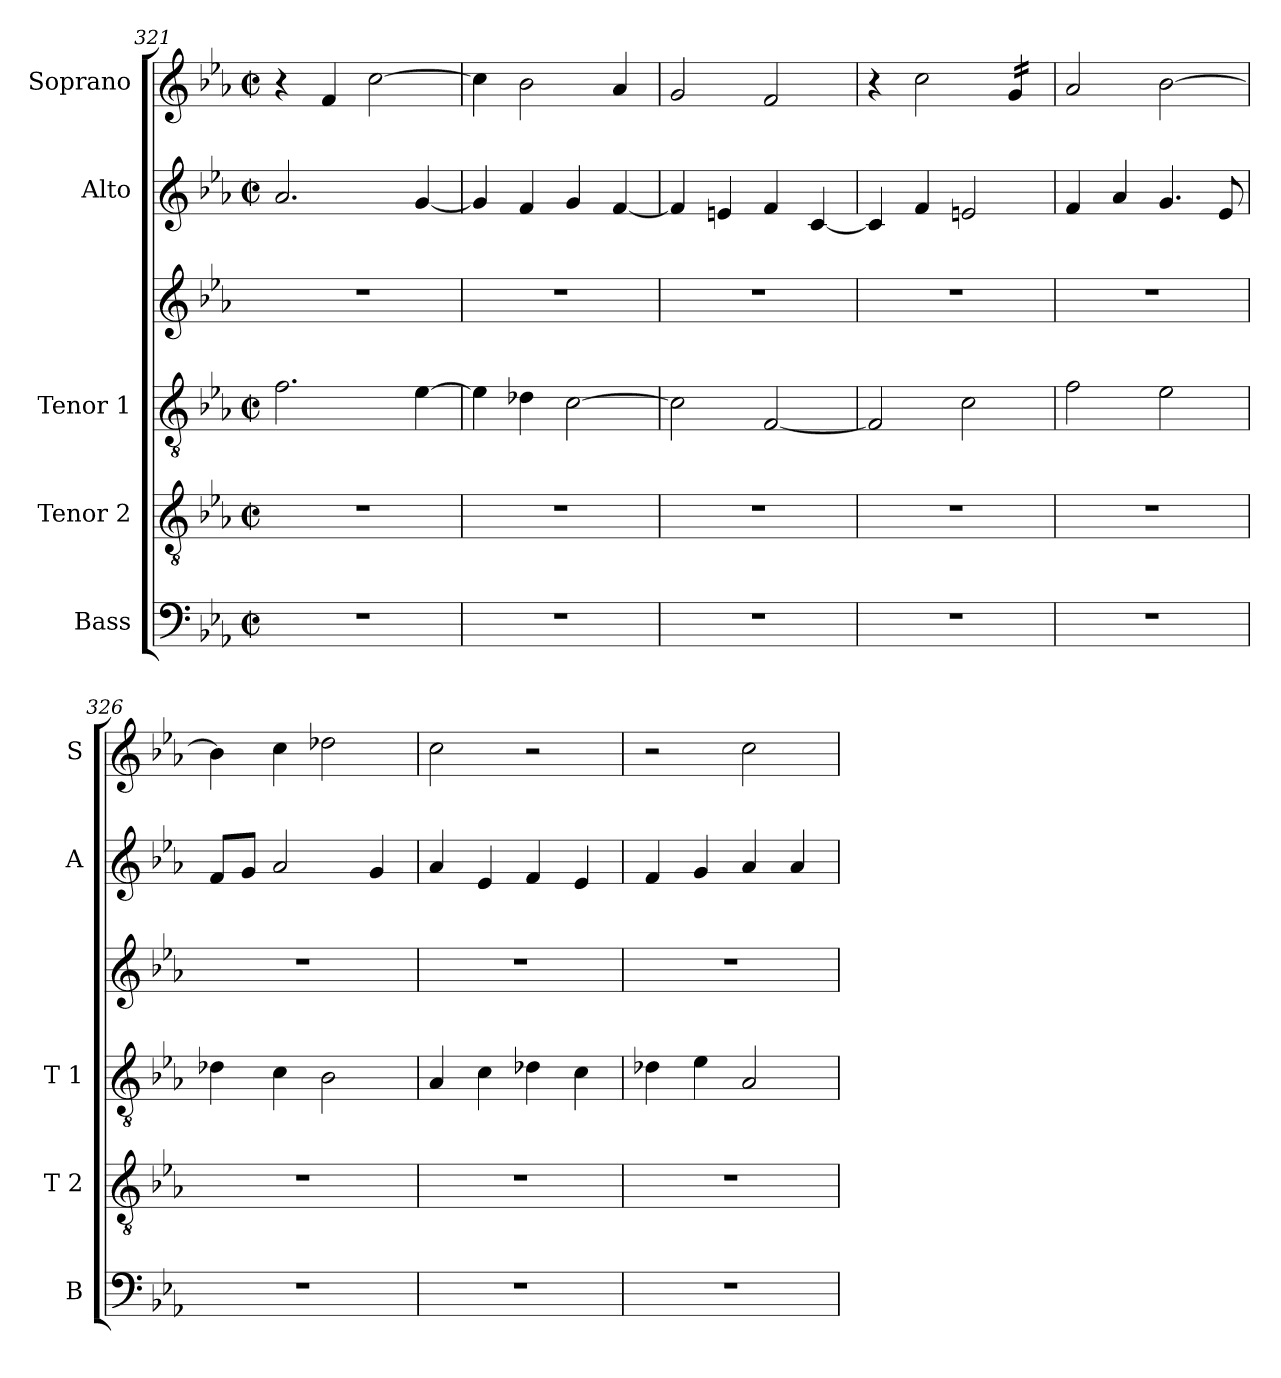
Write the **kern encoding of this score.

**kern	**kern	**kern	**kern	**kern	**kern
*part6	*part5	*part4	*part3	*part2	*part1
*staff6	*staff5	*staff4	*staff3	*staff2	*staff1
*I"Bass	*I"Tenor 2	*I"Tenor 1	*	*I"Alto	*I"Soprano
*I'B	*I'T 2	*I'T 1	*	*I'A	*I'S
*clefF4	*clefGv2	*clefGv2	*clefG2	*clefG2	*clefG2
*k[b-e-a-]	*k[b-e-a-]	*k[b-e-a-]	*k[b-e-a-]	*k[b-e-a-]	*k[b-e-a-]
*E-:	*E-:	*E-:	*E-:	*E-:	*E-:
*M2/2	*M2/2	*M2/2	*	*M2/2	*M2/2
*met(c|)	*met(c|)	*met(c|)	*	*met(c|)	*met(c|)
=321	=321	=321	=321	=321	=321
1r	1r	2.f\	1r	2.a-/	4r
.	.	.	.	.	4f/
.	.	.	.	.	[>2cc\
.	.	[>4e-\	.	[<4g/	.
=322	=322	=322	=322	=322	=322
1r	1r	4e-\]	1r	4g/]	4cc\]
.	.	4d-X\	.	4f/	2b-\
.	.	[>2c\	.	4g/	.
.	.	.	.	[<4f/	4a-/
=323	=323	=323	=323	=323	=323
1r	1r	2c\]	1r	4f/]	2g/
.	.	.	.	4en/	.
.	.	[<2F/	.	4f/	2f/
.	.	.	.	[<4c/	.
=324	=324	=324	=324	=324	=324
1r	1r	2F/]	1r	4c/]	4r
.	.	.	.	4f/	2cc\
.	.	2c\	.	2en/	.
*	*	*	*	*	*tremolo
.	.	.	.	.	16g/LL
.	.	.	.	.	16g/
.	.	.	.	.	16g/
.	.	.	.	.	16g/JJ
*	*	*	*	*	*Xtremolo
!!LO:LB:g=z
=325	=325	=325	=325	=325	=325
1r	1r	2f\	1r	4f/	2a-/
.	.	.	.	4a-/	.
.	.	2e-\	.	4.g/	[>2b-\
.	.	.	.	8e-/	.
=326	=326	=326	=326	=326	=326
1r	1r	4d-X\	1r	8f/L	4b-\]
.	.	.	.	8g/J	.
.	.	4c\	.	2a-/	4cc\
.	.	2B-\	.	.	2dd-X\
.	.	.	.	4g/	.
=327	=327	=327	=327	=327	=327
1r	1r	4A-/	1r	4a-/	2cc\
.	.	4c\	.	4e-/	.
.	.	4d-X\	.	4f/	2r
.	.	4c\	.	4e-/	.
=328	=328	=328	=328	=328	=328
1r	1r	4d-\	1r	4f/	2r
.	.	4e-\	.	4g/	.
.	.	2A-/	.	4a-/	2cc\
.	.	.	.	4a-/	.
=	=	=	=	=	=
*-	*-	*-	*-	*-	*-
